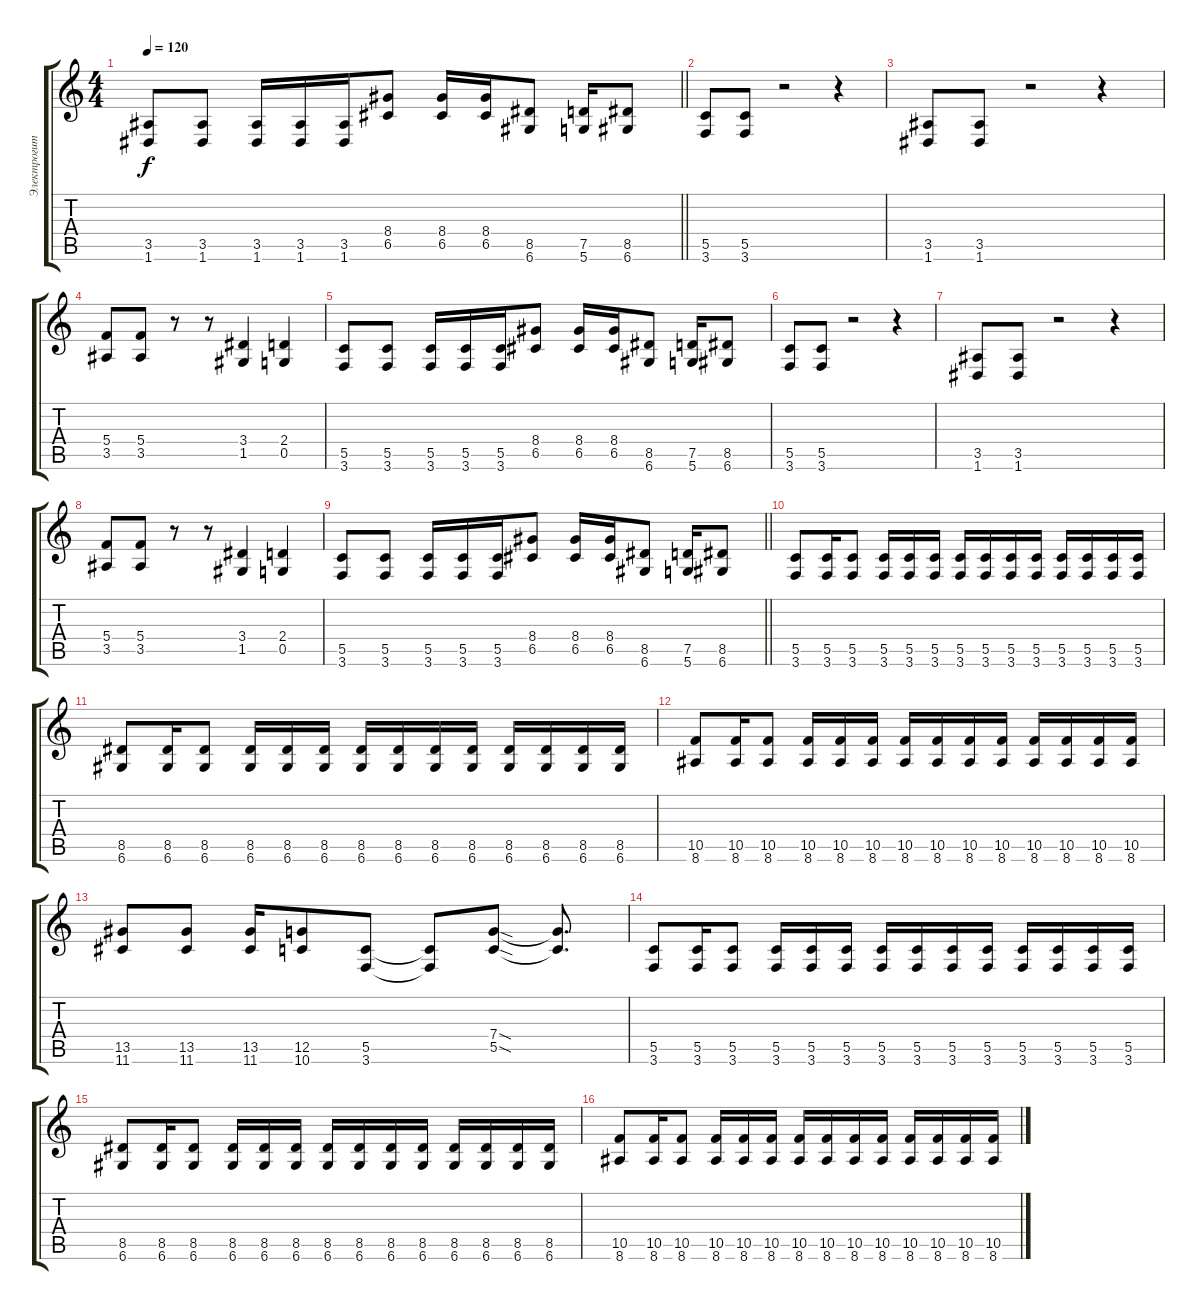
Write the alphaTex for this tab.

\track ("Электрогитара" "Электрогит") {instrument distortionguitar}
\staff {score tabs}
\tuning (D4 A3 F3 C3 G2 D2) {hide}
\ts (4 4)
\tempo 120
\clef g2
\barLineRight lightlight
\ks c
(3.5{t} 1.6{t}).8{dy f} (3.5 1.6).8 (3.5 1.6).16 (3.5 1.6).16 (3.5 1.6).16 (8.4 6.5).8 (8.4 6.5).16 (8.4 6.5).16 (8.5 6.6).8 (7.5 5.6).16 (8.5 6.6).8 |
(5.5 3.6).8 (5.5 3.6).8 r.2 r.4 |
(3.5 1.6).8 (3.5 1.6).8 r.2 r.4 |
(5.4 3.5).8 (5.4 3.5).8 r.8 r.8 (3.4 1.5).4 (2.4 0.5).4 |
(5.5 3.6).8 (5.5 3.6).8 (5.5 3.6).16 (5.5 3.6).16 (5.5 3.6).16 (8.4 6.5).8 (8.4 6.5).16 (8.4 6.5).16 (8.5 6.6).8 (7.5 5.6).16 (8.5 6.6).8 |
(5.5 3.6).8 (5.5 3.6).8 r.2 r.4 |
(3.5 1.6).8 (3.5 1.6).8 r.2 r.4 |
(5.4 3.5).8 (5.4 3.5).8 r.8 r.8 (3.4 1.5).4 (2.4 0.5).4 |
\barLineRight lightlight
(5.5 3.6).8 (5.5 3.6).8 (5.5 3.6).16 (5.5 3.6).16 (5.5 3.6).16 (8.4 6.5).8 (8.4 6.5).16 (8.4 6.5).16 (8.5 6.6).8 (7.5 5.6).16 (8.5 6.6).8 |
(5.5 3.6).8 (5.5 3.6).16 (5.5 3.6).8 (5.5 3.6).16 (5.5 3.6).16 (5.5 3.6).16 (5.5 3.6).16 (5.5 3.6).16 (5.5 3.6).16 (5.5 3.6).16 (5.5 3.6).16 (5.5 3.6).16 (5.5 3.6).16 (5.5 3.6).16 |
(8.5 6.6).8 (8.5 6.6).16 (8.5 6.6).8 (8.5 6.6).16 (8.5 6.6).16 (8.5 6.6).16 (8.5 6.6).16 (8.5 6.6).16 (8.5 6.6).16 (8.5 6.6).16 (8.5 6.6).16 (8.5 6.6).16 (8.5 6.6).16 (8.5 6.6).16 |
(10.5 8.6).8 (10.5 8.6).16 (10.5 8.6).8 (10.5 8.6).16 (10.5 8.6).16 (10.5 8.6).16 (10.5 8.6).16 (10.5 8.6).16 (10.5 8.6).16 (10.5 8.6).16 (10.5 8.6).16 (10.5 8.6).16 (10.5 8.6).16 (10.5 8.6).16 |
(13.5 11.6).8 (13.5 11.6).8 (13.5 11.6).16 (12.5 10.6).8 (5.5 3.6).8 (5.5{t} 3.6{t}).8 (7.4{sod} 5.5{sod}).8 (7.4{t} 5.5{t}).8{d} |
(5.5 3.6).8 (5.5 3.6).16 (5.5 3.6).8 (5.5 3.6).16 (5.5 3.6).16 (5.5 3.6).16 (5.5 3.6).16 (5.5 3.6).16 (5.5 3.6).16 (5.5 3.6).16 (5.5 3.6).16 (5.5 3.6).16 (5.5 3.6).16 (5.5 3.6).16 |
(8.5 6.6).8 (8.5 6.6).16 (8.5 6.6).8 (8.5 6.6).16 (8.5 6.6).16 (8.5 6.6).16 (8.5 6.6).16 (8.5 6.6).16 (8.5 6.6).16 (8.5 6.6).16 (8.5 6.6).16 (8.5 6.6).16 (8.5 6.6).16 (8.5 6.6).16 |
(10.5 8.6).8 (10.5 8.6).16 (10.5 8.6).8 (10.5 8.6).16 (10.5 8.6).16 (10.5 8.6).16 (10.5 8.6).16 (10.5 8.6).16 (10.5 8.6).16 (10.5 8.6).16 (10.5 8.6).16 (10.5 8.6).16 (10.5 8.6).16 (10.5 8.6).16
